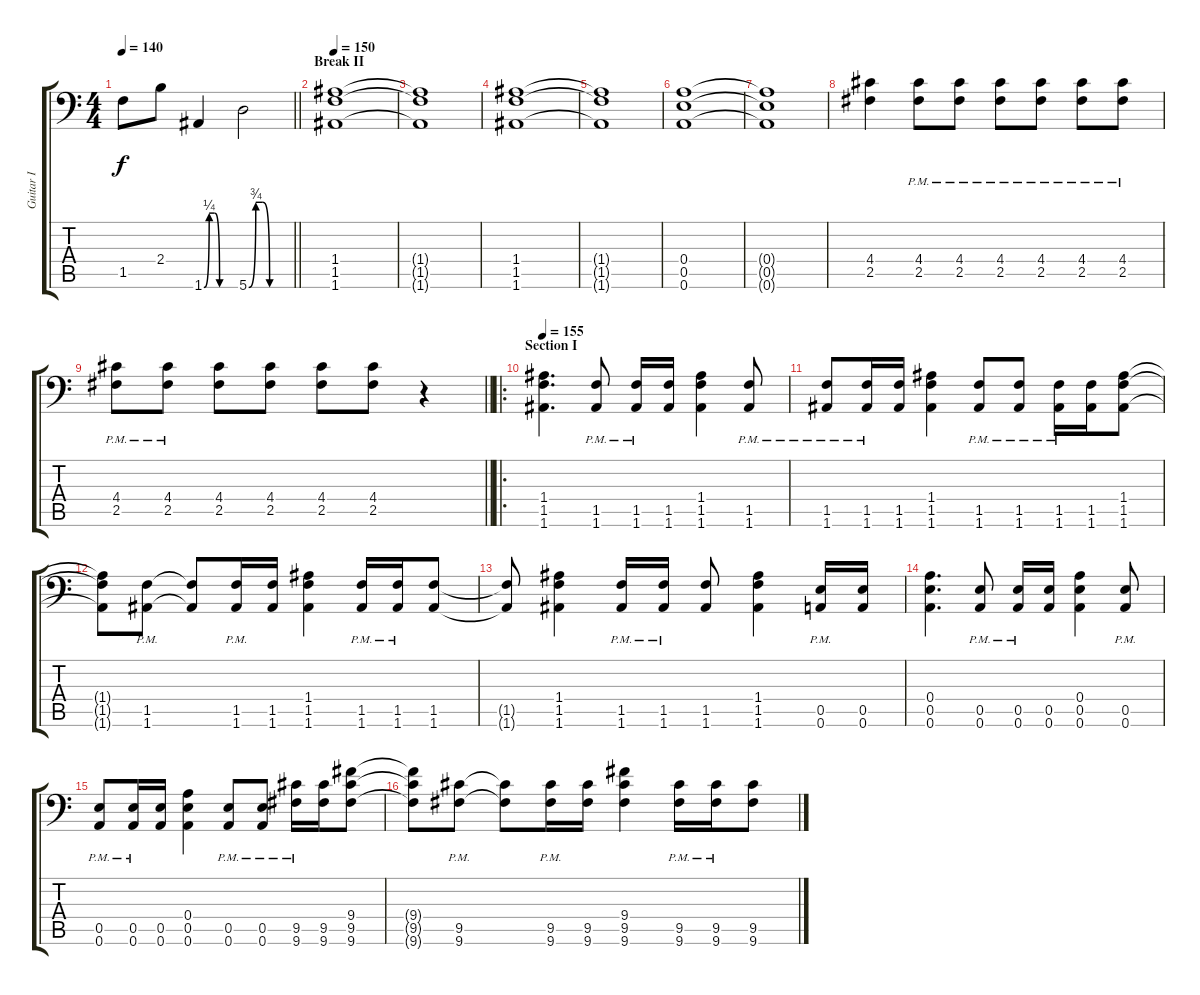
\track ("Guitar I" "Guitar I") {instrument distortionguitar}
\staff {score tabs}
\tuning (B3 Gb3 D3 A2 E2 A1) {hide}
\ts (4 4)
\tempo 140
\clef f4
\barLineRight lightlight
\ks c
1.5.8{dy f} 2.4.8 1.6{be (custom 0 0 10 1 20 1 30 0 60 0)}.4 5.6{be (custom 0 0 10 3 20 3 30 0 60 0)}.2 |
\section ("" "Break II")
\tempo 150
(1.4 1.5 1.6).1 |
(1.4{t} 1.5{t} 1.6{t}).1 |
(1.4 1.5 1.6).1 |
(1.4{t} 1.5{t} 1.6{t}).1 |
(0.4 0.5 0.6).1 |
(0.4{t} 0.5{t} 0.6{t}).1 |
(4.4 2.5).4 (4.4{pm} 2.5{pm}).8 (4.4{pm} 2.5{pm}).8 (4.4{pm} 2.5{pm}).8 (4.4{pm} 2.5{pm}).8 (4.4{pm} 2.5{pm}).8 (4.4{pm} 2.5{pm}).8 |
\barLineRight lightlight
(4.4{pm} 2.5{pm}).8 (4.4{pm} 2.5{pm}).8 (4.4 2.5).8 (4.4 2.5).8 (4.4 2.5).8 (4.4 2.5).8 r.4 |
\ro
\section ("" "Section I")
\tempo 155
(1.4 1.5 1.6).4{d} (1.5{pm} 1.6{pm}).8 (1.5{pm} 1.6{pm}).16 (1.5 1.6).16 (1.4 1.5 1.6).4 (1.5{pm} 1.6{pm}).8 |
(1.5{pm} 1.6{pm}).8 (1.5{pm} 1.6{pm}).16 (1.5 1.6).16 (1.4 1.5 1.6).4 (1.5{pm} 1.6{pm}).8 (1.5{pm} 1.6{pm}).8 (1.5{pm} 1.6{pm}).16 (1.5 1.6).16 (1.4 1.5 1.6).8 |
(1.4{t} 1.5{t} 1.6{t}).8 (1.5{pm} 1.6{pm}).8 (1.5{t} 1.6{t}).8 (1.5{pm} 1.6{pm}).16 (1.5 1.6).16 (1.4 1.5 1.6).4 (1.5{pm} 1.6{pm}).16 (1.5{pm} 1.6{pm}).16 (1.5 1.6).8 |
(1.5{t} 1.6{t}).8 (1.4 1.5 1.6).4 (1.5{pm} 1.6).16 (1.5{pm} 1.6{pm}).16 (1.5 1.6).8 (1.4 1.5 1.6).4 (0.5{pm} 0.6{pm}).16 (0.5 0.6).16 |
(0.4 0.5 0.6).4{d} (0.5{pm} 0.6{pm}).8 (0.5{pm} 0.6{pm}).16 (0.5 0.6).16 (0.4 0.5 0.6).4 (0.5{pm} 0.6{pm}).8 |
(0.5{pm} 0.6{pm}).8 (0.5{pm} 0.6{pm}).16 (0.5 0.6).16 (0.4 0.5 0.6).4 (0.5{pm} 0.6{pm}).8 (0.5{pm} 0.6{pm}).8 (9.5{pm} 9.6{pm}).16 (9.5 9.6).16 (9.4 9.5 9.6).8 |
(9.4{t} 9.5{t} 9.6{t}).8 (9.5{pm} 9.6{pm}).8 (9.5{t} 9.6{t}).8 (9.5{pm} 9.6{pm}).16 (9.5 9.6).16 (9.4 9.5 9.6).4 (9.5{pm} 9.6{pm}).16 (9.5{pm} 9.6{pm}).16 (9.5 9.6).8
